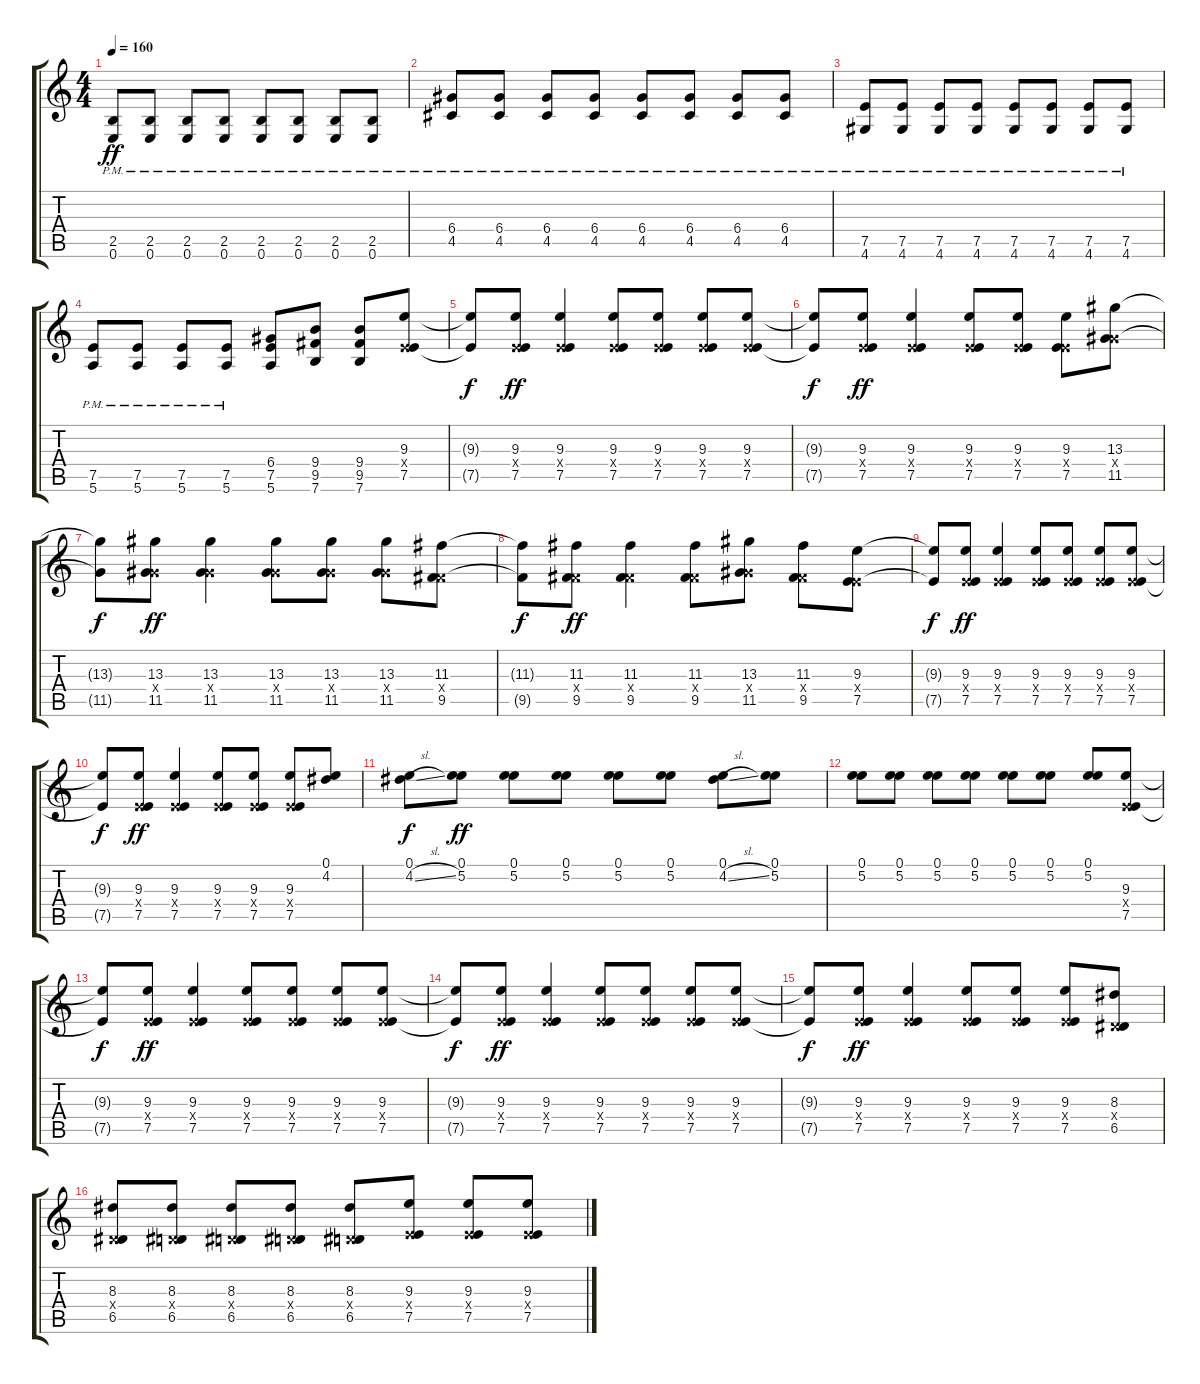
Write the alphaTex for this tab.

\track "" {instrument distortionguitar}
\staff {score tabs}
\tuning (E4 B3 G3 D3 A2 E2) {hide}
\ts (4 4)
\tempo 160
\clef g2
\ks c
(2.5{pm} 0.6).8{dy ff} (2.5{pm} 0.6).8 (2.5{pm} 0.6).8 (2.5{pm} 0.6).8 (2.5{pm} 0.6).8 (2.5{pm} 0.6).8 (2.5{pm} 0.6).8 (2.5{pm} 0.6).8 |
(6.4{pm} 4.5).8 (6.4{pm} 4.5).8 (6.4{pm} 4.5).8 (6.4{pm} 4.5).8 (6.4{pm} 4.5).8 (6.4{pm} 4.5).8 (6.4{pm} 4.5).8 (6.4{pm} 4.5).8 |
(7.5{pm} 4.6).8 (7.5{pm} 4.6).8 (7.5{pm} 4.6).8 (7.5{pm} 4.6).8 (7.5{pm} 4.6).8 (7.5{pm} 4.6).8 (7.5{pm} 4.6).8 (7.5{pm} 4.6).8 |
(7.5{pm} 5.6).8 (7.5{pm} 5.6).8 (7.5{pm} 5.6).8 (7.5{pm} 5.6).8 (6.4 7.5 5.6).8 (9.4 9.5 7.6).8 (9.4 9.5 7.6).8 (9.3 2.4{x} 7.5).8 |
(9.3{t} 7.5{t}).8{dy f} (9.3 2.4{x} 7.5).8{dy ff} (9.3 2.4{x} 7.5).4 (9.3 2.4{x} 7.5).8 (9.3 2.4{x} 7.5).8 (9.3 2.4{x} 7.5).8 (9.3 2.4{x} 7.5).8 |
(9.3{t} 7.5{t}).8{dy f} (9.3 2.4{x} 7.5).8{dy ff} (9.3 2.4{x} 7.5).4 (9.3 2.4{x} 7.5).8 (9.3 2.4{x} 7.5).8 (9.3 2.4{x} 7.5).8 (13.3 6.4{x} 11.5).8 |
(13.3{t} 11.5{t}).8{dy f} (13.3 6.4{x} 11.5).8{dy ff} (13.3 6.4{x} 11.5).4 (13.3 6.4{x} 11.5).8 (13.3 6.4{x} 11.5).8 (13.3 6.4{x} 11.5).8 (11.3 4.4{x} 9.5).8 |
(11.3{t} 9.5{t}).8{dy f} (11.3 4.4{x} 9.5).8{dy ff} (11.3 4.4{x} 9.5).4 (11.3 4.4{x} 9.5).8 (13.3 6.4{x} 11.5).8 (11.3 4.4{x} 9.5).8 (9.3 2.4{x} 7.5).8 |
(9.3{t} 7.5{t}).8{dy f} (9.3 2.4{x} 7.5).8{dy ff} (9.3 2.4{x} 7.5).4 (9.3 2.4{x} 7.5).8 (9.3 2.4{x} 7.5).8 (9.3 2.4{x} 7.5).8 (9.3 2.4{x} 7.5).8 |
(9.3{t} 7.5{t}).8{dy f} (9.3 2.4{x} 7.5).8{dy ff} (9.3 2.4{x} 7.5).4 (9.3 2.4{x} 7.5).8 (9.3 2.4{x} 7.5).8 (9.3 2.4{x} 7.5).8 (0.1 4.2).8 |
(0.1 4.2{sl}).8{dy f} (0.1 5.2).8{dy ff} (0.1 5.2).8 (0.1 5.2).8 (0.1 5.2).8 (0.1 5.2).8 (0.1 4.2{sl}).8 (0.1 5.2).8 |
(0.1 5.2).8 (0.1 5.2).8 (0.1 5.2).8 (0.1 5.2).8 (0.1 5.2).8 (0.1 5.2).8 (0.1 5.2).8 (9.3 2.4{x} 7.5).8 |
(9.3{t} 7.5{t}).8{dy f} (9.3 2.4{x} 7.5).8{dy ff} (9.3 2.4{x} 7.5).4 (9.3 2.4{x} 7.5).8 (9.3 2.4{x} 7.5).8 (9.3 2.4{x} 7.5).8 (9.3 2.4{x} 7.5).8 |
(9.3{t} 7.5{t}).8{dy f} (9.3 2.4{x} 7.5).8{dy ff} (9.3 2.4{x} 7.5).4 (9.3 2.4{x} 7.5).8 (9.3 2.4{x} 7.5).8 (9.3 2.4{x} 7.5).8 (9.3 2.4{x} 7.5).8 |
(9.3{t} 7.5{t}).8{dy f} (9.3 2.4{x} 7.5).8{dy ff} (9.3 2.4{x} 7.5).4 (9.3 2.4{x} 7.5).8 (9.3 2.4{x} 7.5).8 (9.3 2.4{x} 7.5).8 (8.3 0.4{x} 6.5).8 |
(8.3 0.4{x} 6.5).8 (8.3 0.4{x} 6.5).8 (8.3 0.4{x} 6.5).8 (8.3 0.4{x} 6.5).8 (8.3 0.4{x} 6.5).8 (9.3 2.4{x} 7.5).8 (9.3 2.4{x} 7.5).8 (9.3 2.4{x} 7.5).8
